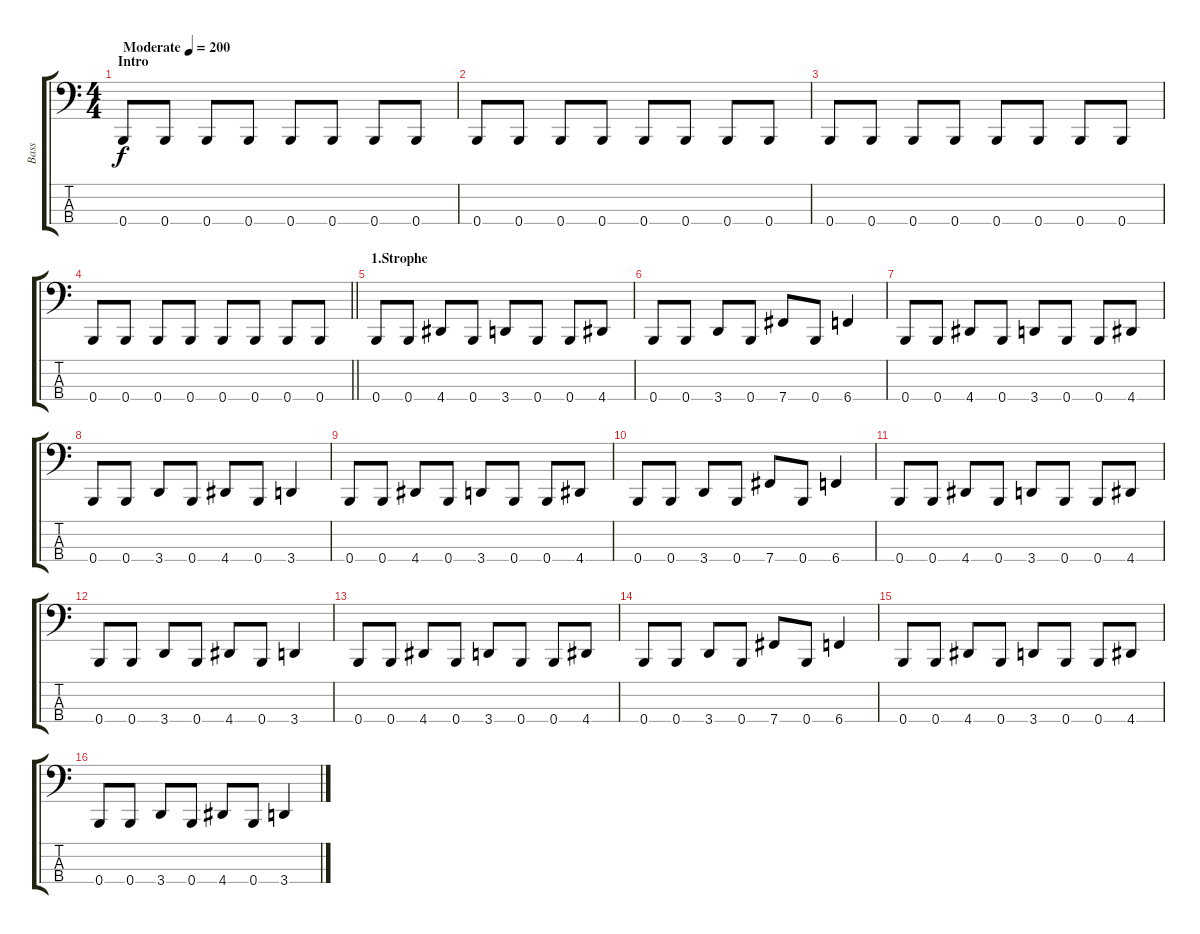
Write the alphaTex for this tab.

\track ("Bass" "Bass") {instrument electricbasspick}
\staff {score tabs}
\tuning (E2 B1 Gb1 B0) {hide}
\ts (4 4)
\section ("" "Intro")
\tempo (200 "Moderate")
\clef f4
\ks c
0.4.8{dy f instrument electricbasspick} 0.4.8 0.4.8 0.4.8 0.4.8 0.4.8 0.4.8 0.4.8 |
0.4.8 0.4.8 0.4.8 0.4.8 0.4.8 0.4.8 0.4.8 0.4.8 |
0.4.8 0.4.8 0.4.8 0.4.8 0.4.8 0.4.8 0.4.8 0.4.8 |
\barLineRight lightlight
0.4.8 0.4.8 0.4.8 0.4.8 0.4.8 0.4.8 0.4.8 0.4.8 |
\section ("" "1.Strophe")
0.4.8 0.4.8 4.4.8 0.4.8 3.4.8 0.4.8 0.4.8 4.4.8 |
0.4.8 0.4.8 3.4.8 0.4.8 7.4.8 0.4.8 6.4.4 |
0.4.8 0.4.8 4.4.8 0.4.8 3.4.8 0.4.8 0.4.8 4.4.8 |
0.4.8 0.4.8 3.4.8 0.4.8 4.4.8 0.4.8 3.4.4 |
0.4.8 0.4.8 4.4.8 0.4.8 3.4.8 0.4.8 0.4.8 4.4.8 |
0.4.8 0.4.8 3.4.8 0.4.8 7.4.8 0.4.8 6.4.4 |
0.4.8 0.4.8 4.4.8 0.4.8 3.4.8 0.4.8 0.4.8 4.4.8 |
0.4.8 0.4.8 3.4.8 0.4.8 4.4.8 0.4.8 3.4.4 |
0.4.8 0.4.8 4.4.8 0.4.8 3.4.8 0.4.8 0.4.8 4.4.8 |
0.4.8 0.4.8 3.4.8 0.4.8 7.4.8 0.4.8 6.4.4 |
0.4.8 0.4.8 4.4.8 0.4.8 3.4.8 0.4.8 0.4.8 4.4.8 |
0.4.8 0.4.8 3.4.8 0.4.8 4.4.8 0.4.8 3.4.4
